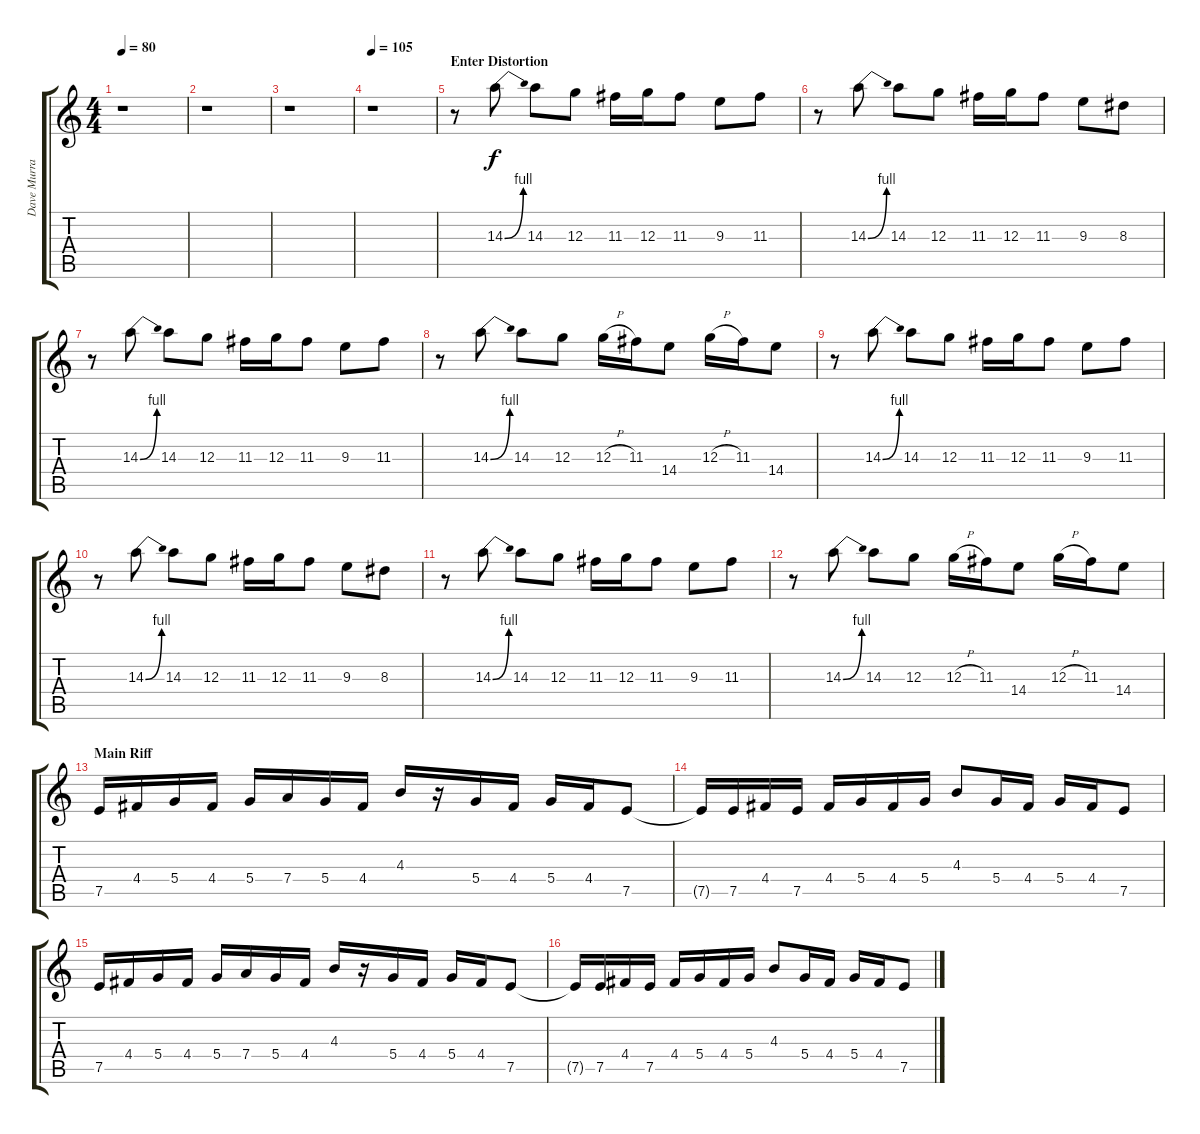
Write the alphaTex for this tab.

\track ("Dave Murray (Guitar-1)" "Dave Murra") {instrument distortionguitar}
\staff {score tabs}
\tuning (E4 B3 G3 D3 A2 E2) {hide}
\ts (4 4)
\tempo 80
\clef g2
\ks c
r.1{dy f} |
r.1 |
r.1 |
\tempo 105
r.1 |
\section ("" "Enter Distortion")
r.8 14.3{be (bend 0 0 60 4)}.8 14.3.8 12.3.8 11.3.16 12.3.16 11.3.8 9.3.8 11.3.8 |
r.8 14.3{be (bend 0 0 60 4)}.8 14.3.8 12.3.8 11.3.16 12.3.16 11.3.8 9.3.8 8.3.8 |
r.8 14.3{be (bend 0 0 60 4)}.8 14.3.8 12.3.8 11.3.16 12.3.16 11.3.8 9.3.8 11.3.8 |
r.8 14.3{be (bend 0 0 60 4)}.8 14.3.8 12.3.8 12.3{h}.16 11.3.16 14.4.8 12.3{h}.16 11.3.16 14.4.8 |
r.8 14.3{be (bend 0 0 60 4)}.8 14.3.8 12.3.8 11.3.16 12.3.16 11.3.8 9.3.8 11.3.8 |
r.8 14.3{be (bend 0 0 60 4)}.8 14.3.8 12.3.8 11.3.16 12.3.16 11.3.8 9.3.8 8.3.8 |
r.8 14.3{be (bend 0 0 60 4)}.8 14.3.8 12.3.8 11.3.16 12.3.16 11.3.8 9.3.8 11.3.8 |
r.8 14.3{be (bend 0 0 60 4)}.8 14.3.8 12.3.8 12.3{h}.16 11.3.16 14.4.8 12.3{h}.16 11.3.16 14.4.8 |
\section ("" "Main Riff")
7.5.16 4.4.16 5.4.16 4.4.16 5.4.16 7.4.16 5.4.16 4.4.16 4.3.16 r.16 5.4.16 4.4.16 5.4.16 4.4.16 7.5.8 |
7.5{t}.16 7.5.16 4.4.16 7.5.16 4.4.16 5.4.16 4.4.16 5.4.16 4.3.8 5.4.16 4.4.16 5.4.16 4.4.16 7.5.8 |
7.5.16 4.4.16 5.4.16 4.4.16 5.4.16 7.4.16 5.4.16 4.4.16 4.3.16 r.16 5.4.16 4.4.16 5.4.16 4.4.16 7.5.8 |
7.5{t}.16 7.5.16 4.4.16 7.5.16 4.4.16 5.4.16 4.4.16 5.4.16 4.3.8 5.4.16 4.4.16 5.4.16 4.4.16 7.5.8
